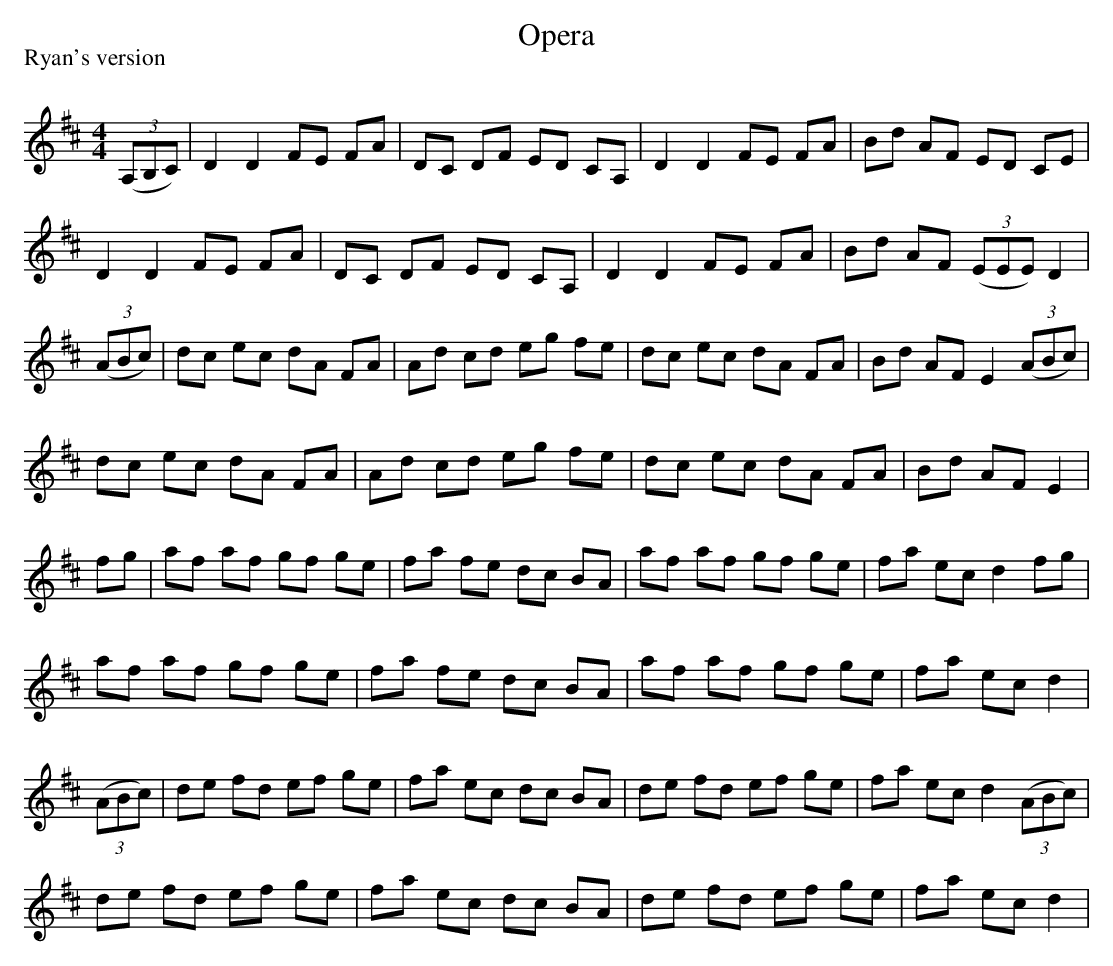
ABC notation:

X:1
T: Opera
P:Ryan's version
Q: 232
K:D
M:4/4
L:1/8
((3A,B,C) |D2 D2 FE FA|DC DF ED CA,|D2 D2 FE FA|Bd AF ED CE|
D2 D2 FE FA|DC DF ED CA,|D2 D2 FE FA|Bd AF ((3EEE) D2|
((3ABc) |dc ec dA FA|Ad cd eg fe|dc ec dA FA|Bd AF E2 ((3ABc) |
dc ec dA FA|Ad cd eg fe|dc ec dA FA|Bd AF E2|
fg|af af gf ge|fa fe dc BA|af af gf ge|fa ec d2 fg|
af af gf ge|fa fe dc BA|af af gf ge|fa ec d2|
((3ABc) |de fd ef ge|fa ec dc BA|de fd ef ge|fa ec d2 ((3ABc) |
de fd ef ge|fa ec dc BA|de fd ef ge|fa ec d2|
